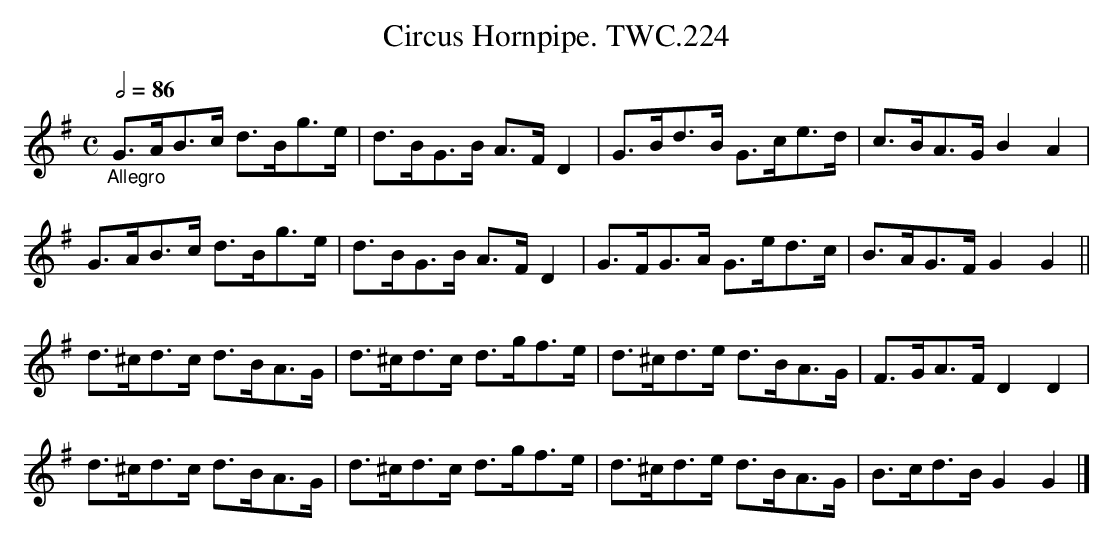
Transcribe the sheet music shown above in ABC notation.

X:1
T:Circus Hornpipe. TWC.224
L:1/8
M:C
Q:1/2=86
K:G
"_Allegro"\
G>AB>c d>Bg>e|d>BG>B A>F D2|G>Bd>B G>ce>d|c>BA>G B2A2|
G>AB>c d>Bg>e|d>BG>B A>F D2|G>FG>A G>ed>c|B>AG>F G2G2 ||
d>^cd>c d>BA>G|d>^cd>c d>gf>e|d>^cd>e d>BA>G|F>GA>F D2D2|
d>^cd>c d>BA>G|d>^cd>c d>gf>e|d>^cd>e d>BA>G|B>cd>B G2G2 |]
